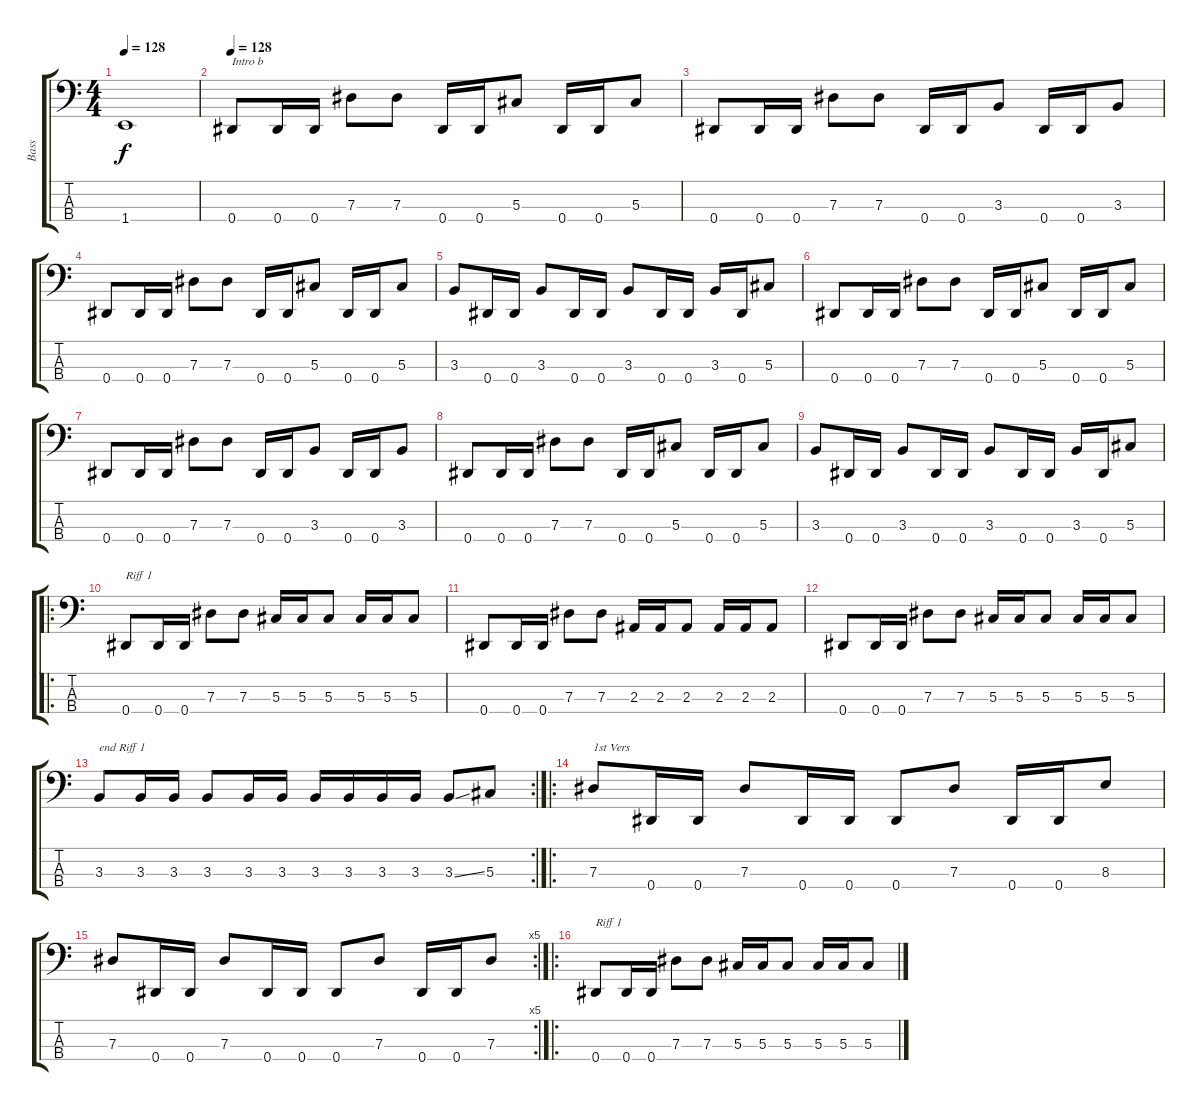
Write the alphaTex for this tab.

\track ("Bass" "Bass") {instrument electricbassfinger}
\staff {score tabs}
\tuning (Gb2 Db2 Ab1 Eb1) {hide}
\ts (4 4)
\tempo 128
\clef f4
\ks c
1.4.1{dy f} |
\tempo 128
0.4.8{txt "Intro b"} 0.4.16 0.4.16 7.3.8 7.3.8 0.4.16 0.4.16 5.3.8 0.4.16 0.4.16 5.3.8 |
0.4.8 0.4.16 0.4.16 7.3.8 7.3.8 0.4.16 0.4.16 3.3.8 0.4.16 0.4.16 3.3.8 |
0.4.8 0.4.16 0.4.16 7.3.8 7.3.8 0.4.16 0.4.16 5.3.8 0.4.16 0.4.16 5.3.8 |
3.3.8 0.4.16 0.4.16 3.3.8 0.4.16 0.4.16 3.3.8 0.4.16 0.4.16 3.3.16 0.4.16 5.3.8 |
0.4.8 0.4.16 0.4.16 7.3.8 7.3.8 0.4.16 0.4.16 5.3.8 0.4.16 0.4.16 5.3.8 |
0.4.8 0.4.16 0.4.16 7.3.8 7.3.8 0.4.16 0.4.16 3.3.8 0.4.16 0.4.16 3.3.8 |
0.4.8 0.4.16 0.4.16 7.3.8 7.3.8 0.4.16 0.4.16 5.3.8 0.4.16 0.4.16 5.3.8 |
3.3.8 0.4.16 0.4.16 3.3.8 0.4.16 0.4.16 3.3.8 0.4.16 0.4.16 3.3.16 0.4.16 5.3.8 |
\ro
0.4.8{txt "Riff 1"} 0.4.16 0.4.16 7.3.8 7.3.8 5.3.16 5.3.16 5.3.8 5.3.16 5.3.16 5.3.8 |
0.4.8 0.4.16 0.4.16 7.3.8 7.3.8 2.3.16 2.3.16 2.3.8 2.3.16 2.3.16 2.3.8 |
0.4.8 0.4.16 0.4.16 7.3.8 7.3.8 5.3.16 5.3.16 5.3.8 5.3.16 5.3.16 5.3.8 |
\rc 2
3.3.8{txt "end Riff 1"} 3.3.16 3.3.16 3.3.8 3.3.16 3.3.16 3.3.16 3.3.16 3.3.16 3.3.16 3.3{ss}.8 5.3.8 |
\ro
7.3.8{txt "1st Vers"} 0.4.16 0.4.16 7.3.8 0.4.16 0.4.16 0.4.8 7.3.8 0.4.16 0.4.16 8.3.8 |
\rc 5
7.3.8 0.4.16 0.4.16 7.3.8 0.4.16 0.4.16 0.4.8 7.3.8 0.4.16 0.4.16 7.3.8 |
\ro
0.4.8{txt "Riff 1"} 0.4.16 0.4.16 7.3.8 7.3.8 5.3.16 5.3.16 5.3.8 5.3.16 5.3.16 5.3.8
